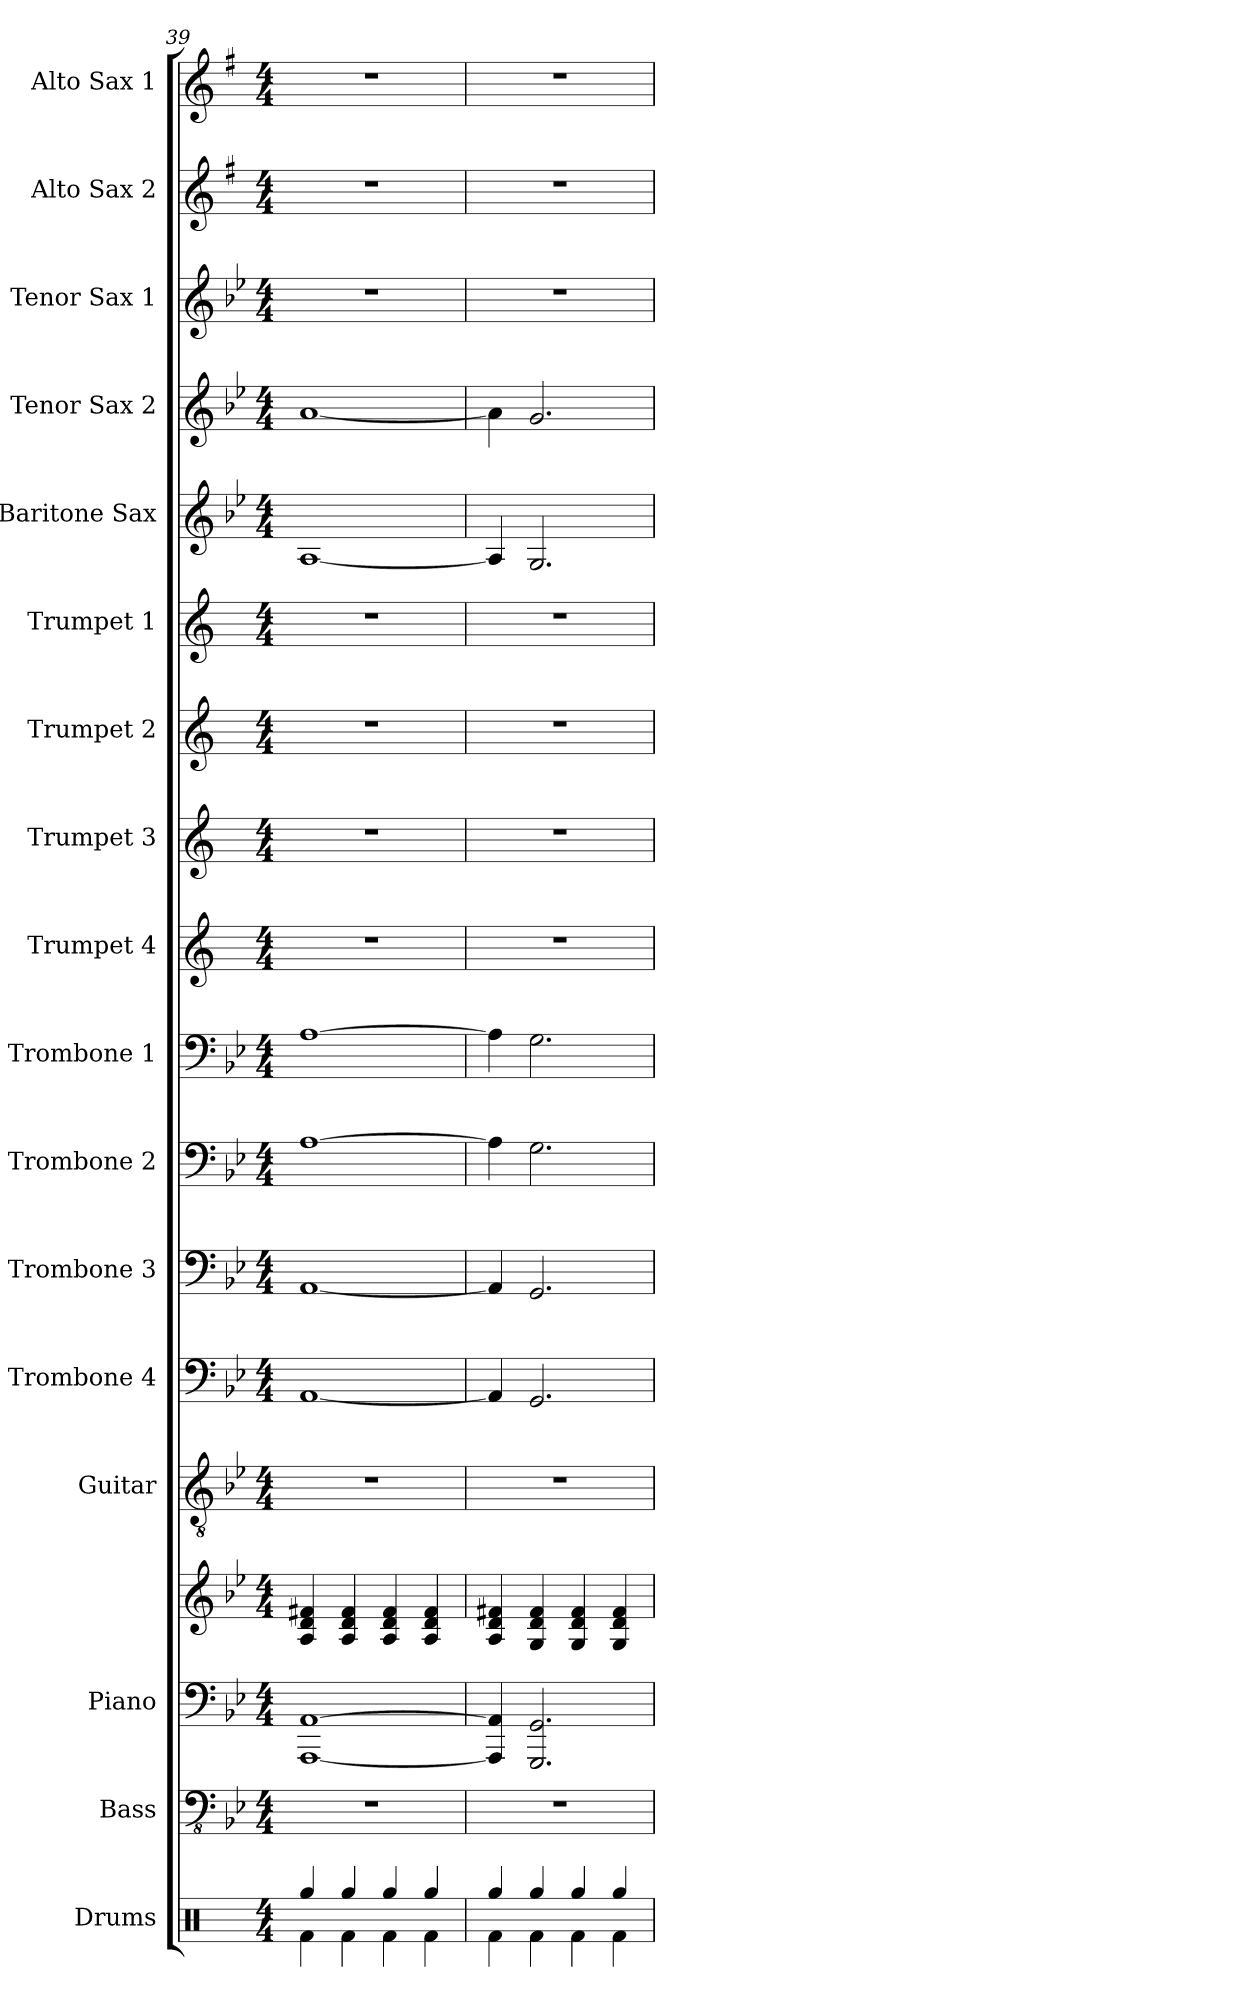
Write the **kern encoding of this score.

**kern	**kern	**kern	**kern	**kern	**kern	**kern	**kern	**kern	**kern	**kern	**kern	**kern	**kern	**kern	**kern	**kern	**kern
*part17	*part16	*part15	*part15	*part14	*part13	*part12	*part11	*part10	*part9	*part8	*part7	*part6	*part5	*part4	*part3	*part2	*part1
*staff18	*staff17	*staff16	*staff15	*staff14	*staff13	*staff12	*staff11	*staff10	*staff9	*staff8	*staff7	*staff6	*staff5	*staff4	*staff3	*staff2	*staff1
*I"Drums	*I"Bass	*I"Piano	*	*I"Guitar	*I"Trombone 4	*I"Trombone 3	*I"Trombone 2	*I"Trombone 1	*I"Trumpet 4	*I"Trumpet 3	*I"Trumpet 2	*I"Trumpet 1	*I"Baritone Sax	*I"Tenor Sax 2	*I"Tenor Sax 1	*I"Alto Sax 2	*I"Alto Sax 1
*I'Drums	*I'Bass	*I'Piano	*	*I'Gtr.	*I'Tbn. 4	*I'Tbn. 3	*I'Tbn. 2	*I'Tbn. 1	*I'Tpt. 4	*I'Tpt. 3	*I'Tpt. 2	*I'Tpt. 1	*I'Bari	*I'Tenor 2	*I'Tenor 1	*I'Alto 2	*I'Alto 1
*clefX	*clefFv4	*clefF4	*clefG2	*clefGv2	*clefF4	*clefF4	*clefF4	*clefF4	*clefG2	*clefG2	*clefG2	*clefG2	*clefG2	*clefG2	*clefG2	*clefG2	*clefG2
*	*	*	*	*	*	*	*	*	*ITrd1c2	*ITrd1c2	*ITrd1c2	*ITrd1c2	*ITrd12c21	*ITrd8c14	*ITrd8c14	*ITrd5c9	*ITrd5c9
*k[]	*k[b-e-]	*k[b-e-]	*k[b-e-]	*k[b-e-]	*k[b-e-]	*k[b-e-]	*k[b-e-]	*k[b-e-]	*k[b-e-]	*k[b-e-]	*k[b-e-]	*k[b-e-]	*k[b-e-]	*k[b-e-]	*k[b-e-]	*k[b-e-]	*k[b-e-]
*M4/4	*M4/4	*M4/4	*M4/4	*M4/4	*M4/4	*M4/4	*M4/4	*M4/4	*M4/4	*M4/4	*M4/4	*M4/4	*M4/4	*M4/4	*M4/4	*M4/4	*M4/4
=39	=39	=39	=39	=39	=39	=39	=39	=39	=39	=39	=39	=39	=39	=39	=39	=39	=39
*^	*	*	*	*	*	*	*	*	*	*	*	*	*	*	*	*	*
4Rgg/	4Rf\	1r	[1AAA [1AA	4A/ 4d/ 4f#X/	1r	[1AA	[1AA	[1A	[1A	1r	1r	1r	1r	[1AA	[1A	1r	1r	1r
4Rgg/	4Rf\	.	.	4A/ 4d/ 4f#/	.	.	.	.	.	.	.	.	.	.	.	.	.	.
4Rgg/	4Rf\	.	.	4A/ 4d/ 4f#/	.	.	.	.	.	.	.	.	.	.	.	.	.	.
4Rgg/	4Rf\	.	.	4A/ 4d/ 4f#/	.	.	.	.	.	.	.	.	.	.	.	.	.	.
!!LO:PB:g=z
=40	=40	=40	=40	=40	=40	=40	=40	=40	=40	=40	=40	=40	=40	=40	=40	=40	=40	=40
4Rgg/	4Rf\	1r	4AAA/] 4AA/]	4A/ 4d/ 4f#X/	1r	4AA/]	4AA/]	4A\]	4A\]	1r	1r	1r	1r	4AA/]	4A\]	1r	1r	1r
4Rgg/	4Rf\	.	2.GGG/ 2.GG/	4G/ 4d/ 4f#/	.	2.GG/	2.GG/	2.G\	2.G\	.	.	.	.	2.GG/	2.G/	.	.	.
4Rgg/	4Rf\	.	.	4G/ 4d/ 4f#/	.	.	.	.	.	.	.	.	.	.	.	.	.	.
4Rgg/	4Rf\	.	.	4G/ 4d/ 4f#/	.	.	.	.	.	.	.	.	.	.	.	.	.	.
*v	*v	*	*	*	*	*	*	*	*	*	*	*	*	*	*	*	*	*
=	=	=	=	=	=	=	=	=	=	=	=	=	=	=	=	=	=
*-	*-	*-	*-	*-	*-	*-	*-	*-	*-	*-	*-	*-	*-	*-	*-	*-	*-
